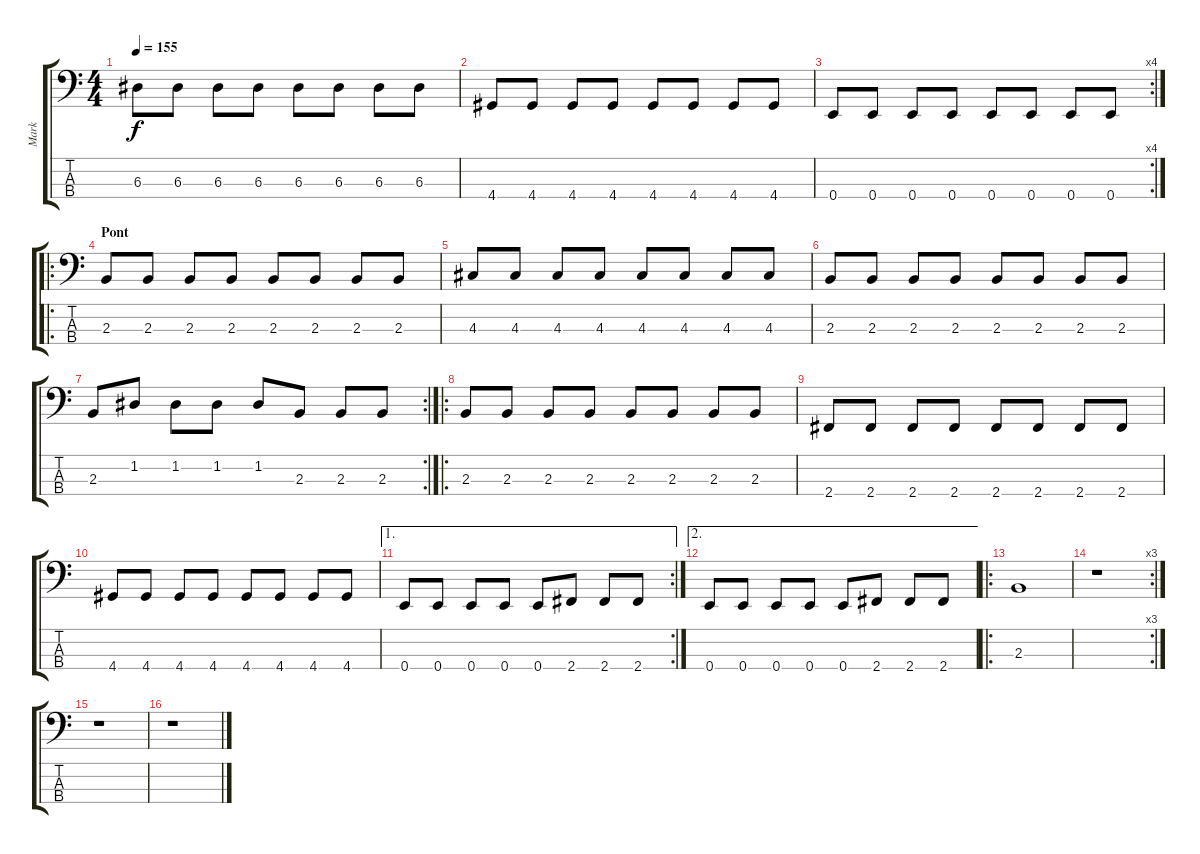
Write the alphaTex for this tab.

\track ("Mark" "Mark") {instrument electricbasspick}
\staff {score tabs}
\tuning (G2 D2 A1 E1) {hide}
\ts (4 4)
\tempo 155
\clef f4
\ks c
6.3.8{dy f} 6.3.8 6.3.8 6.3.8 6.3.8 6.3.8 6.3.8 6.3.8 |
4.4.8 4.4.8 4.4.8 4.4.8 4.4.8 4.4.8 4.4.8 4.4.8 |
\rc 4
0.4.8 0.4.8 0.4.8 0.4.8 0.4.8 0.4.8 0.4.8 0.4.8 |
\ro
\section ("" "Pont")
2.3.8 2.3.8 2.3.8 2.3.8 2.3.8 2.3.8 2.3.8 2.3.8 |
4.3.8 4.3.8 4.3.8 4.3.8 4.3.8 4.3.8 4.3.8 4.3.8 |
2.3.8 2.3.8 2.3.8 2.3.8 2.3.8 2.3.8 2.3.8 2.3.8 |
\rc 2
2.3.8 1.2.8 1.2.8 1.2.8 1.2.8 2.3.8 2.3.8 2.3.8 |
\ro
2.3.8 2.3.8 2.3.8 2.3.8 2.3.8 2.3.8 2.3.8 2.3.8 |
2.4.8 2.4.8 2.4.8 2.4.8 2.4.8 2.4.8 2.4.8 2.4.8 |
4.4.8 4.4.8 4.4.8 4.4.8 4.4.8 4.4.8 4.4.8 4.4.8 |
\ae 1
\rc 2
0.4.8 0.4.8 0.4.8 0.4.8 0.4.8 2.4.8 2.4.8 2.4.8 |
\ae 2
0.4.8 0.4.8 0.4.8 0.4.8 0.4.8 2.4.8 2.4.8 2.4.8 |
\ro
2.3.1{volume 0} |
\rc 3
r.1 |
r.1{volume 14} |
r.1
